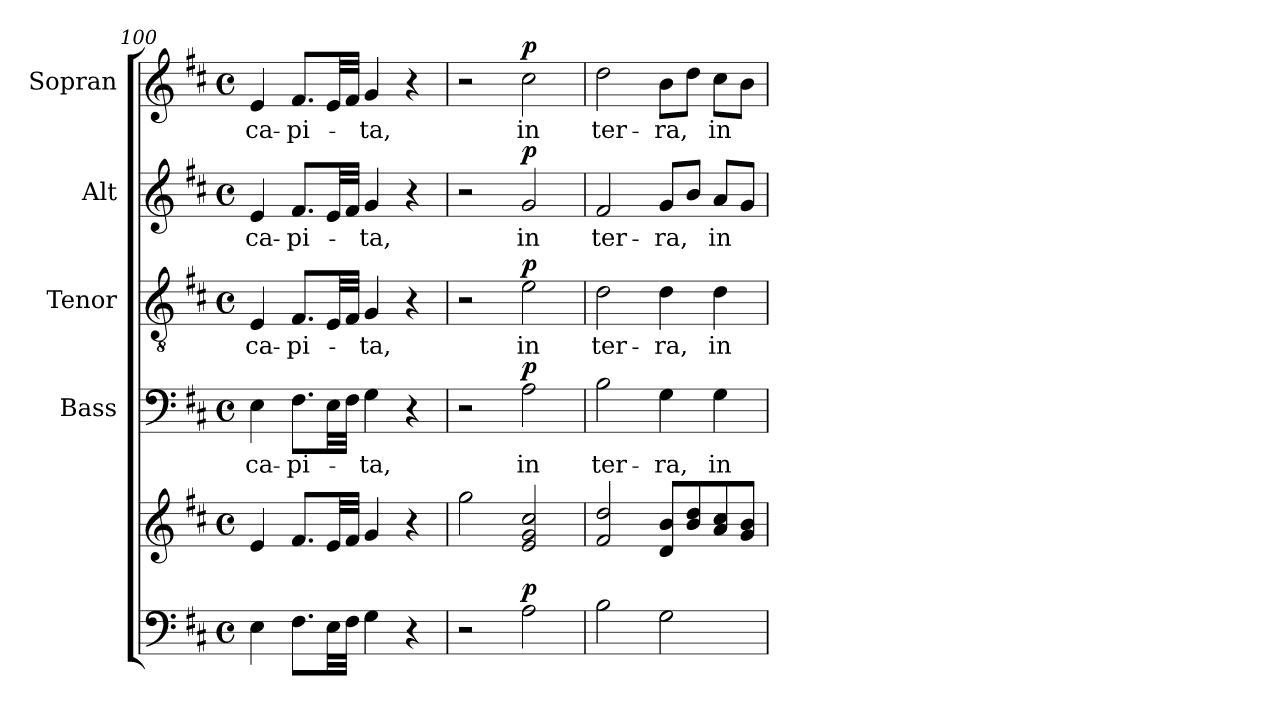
**kern	**kern	**dynam	**kern	**text	**dynam	**kern	**text	**dynam	**kern	**text	**dynam	**kern	**text	**dynam
*part5	*part5	*part5	*part4	*part4	*part4	*part3	*part3	*part3	*part2	*part2	*part2	*part1	*part1	*part1
*staff6	*staff5	*staff5/6	*staff4	*staff4	*staff4	*staff3	*staff3	*staff3	*staff2	*staff2	*staff2	*staff1	*staff1	*staff1
*	*	*	*I"Bass	*	*	*I"Tenor	*	*	*I"Alt	*	*	*I"Sopran	*	*
*	*	*	*I'B.	*	*	*I'T.	*	*	*I'A.	*	*	*I'S.	*	*
!!LO:PB:g=z
*clefF4	*clefG2	*	*clefF4	*	*	*clefGv2	*	*	*clefG2	*	*	*clefG2	*	*
*k[f#c#]	*k[f#c#]	*	*k[f#c#]	*	*	*k[f#c#]	*	*	*k[f#c#]	*	*	*k[f#c#]	*	*
*D:	*D:	*	*D:	*	*	*D:	*	*	*D:	*	*	*D:	*	*
*M4/4	*M4/4	*	*M4/4	*	*	*M4/4	*	*	*M4/4	*	*	*M4/4	*	*
*met(c)	*met(c)	*	*met(c)	*	*	*met(c)	*	*	*met(c)	*	*	*met(c)	*	*
=100	=100	=100	=100	=100	=100	=100	=100	=100	=100	=100	=100	=100	=100	=100
!	!	!	!	!LO:LY:b	!	!	!LO:LY:b	!	!	!LO:LY:b	!	!	!LO:LY:b	!
4E\	4e/	.	4E\	ca-	.	4E/	ca-	.	4e/	ca-	.	4e/	ca-	.
!	!	!	!	!LO:LY:b	!	!	!LO:LY:b	!	!	!LO:LY:b	!	!	!LO:LY:b	!
8.F#\L	8.f#/L	.	8.F#\L	-pi-	.	8.F#/L	-pi-	.	8.f#/L	-pi-	.	8.f#/L	-pi-	.
32E\LL	32e/LL	.	32E\LL	.	.	32E/LL	.	.	32e/LL	.	.	32e/LL	.	.
32F#\JJJ	32f#/JJJ	.	32F#\JJJ	.	.	32F#/JJJ	.	.	32f#/JJJ	.	.	32f#/JJJ	.	.
!	!	!	!	!LO:LY:b	!	!	!LO:LY:b	!	!	!LO:LY:b	!	!	!LO:LY:b	!
4G\	4g/	.	4G\	-ta,	.	4G/	-ta,	.	4g/	-ta,	.	4g/	-ta,	.
4r	4r	.	4r	.	.	4r	.	.	4r	.	.	4r	.	.
=101	=101	=101	=101	=101	=101	=101	=101	=101	=101	=101	=101	=101	=101	=101
2r	2gg\	.	2r	.	.	2r	.	.	2r	.	.	2r	.	.
!	!	!LO:DY:a=2	!	!LO:LY:b	!LO:DY:a	!	!LO:LY:b	!LO:DY:a	!	!LO:LY:b	!LO:DY:a	!	!LO:LY:b	!LO:DY:a
2A\	2e/ 2g/ 2cc#/	p	2A\	in	p	2e\	in	p	2g/	in	p	2cc#\	in	p
=102	=102	=102	=102	=102	=102	=102	=102	=102	=102	=102	=102	=102	=102	=102
!	!	!	!	!LO:LY:b	!	!	!LO:LY:b	!	!	!LO:LY:b	!	!	!LO:LY:b	!
2B\	2f#/ 2dd/	.	2B\	ter-	.	2d\	ter-	.	2f#/	ter-	.	2dd\	ter-	.
!	!	!	!	!LO:LY:b	!	!	!LO:LY:b	!	!	!LO:LY:b	!	!	!LO:LY:b	!
2G\	8d/ 8b/L	.	4G\	-ra,	.	4d\	-ra,	.	8g/L	-ra,	.	8b\L	-ra,	.
.	8b/ 8dd/	.	.	.	.	.	.	.	8b/J	.	.	8dd\J	.	.
!	!	!	!	!LO:LY:b	!	!	!LO:LY:b	!	!	!LO:LY:b	!	!	!LO:LY:b	!
.	8a/ 8cc#/	.	4G\	in	.	4d\	in	.	8a/L	in	.	8cc#\L	in	.
.	8g/ 8b/J	.	.	.	.	.	.	.	8g/J	.	.	8b\J	.	.
=	=	=	=	=	=	=	=	=	=	=	=	=	=	=
*-	*-	*-	*-	*-	*-	*-	*-	*-	*-	*-	*-	*-	*-	*-
